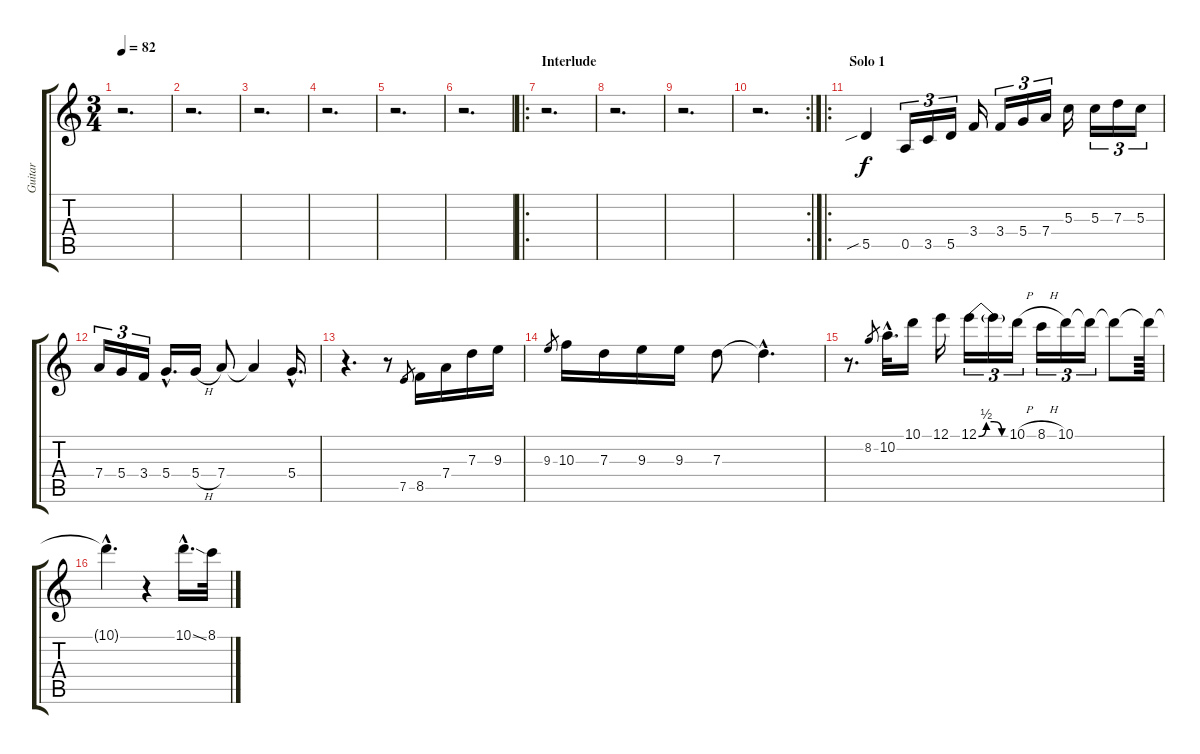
\track ("Guitar" "Guitar") {instrument overdrivenguitar}
\staff {score tabs}
\tuning (E4 B3 G3 D3 A2 E2) {hide}
\ts (3 4)
\tempo 82
\clef g2
\ks c
r.2{d dy f} |
r.2{d} |
r.2{d} |
r.2{d} |
r.2{d} |
r.2{d} |
\ro
\section ("" "Interlude")
r.2{d} |
r.2{d} |
r.2{d} |
\rc 2
r.2{d} |
\ro
\section ("" "Solo 1")
5.5{sib}.4 0.5.16{tu (3 2)} 3.5.16{tu (3 2)} 5.5.16{tu (3 2)} 3.4.16 3.4.16{tu (3 2)} 5.4.16{tu (3 2)} 7.4.16{tu (3 2)} 5.3.16 5.3.16{tu (3 2)} 7.3.16{tu (3 2)} 5.3.16{tu (3 2)} |
7.4.16{tu (3 2)} 5.4.16{tu (3 2)} 3.4.16{tu (3 2)} 5.4{hac}.16{d} 5.4{h}.16 7.4.8 7.4{t}.4 5.4{hac}.16{d} |
r.4{d} r.8 7.5.8{gr} 8.5.16 7.4.16 7.3.16 9.3.16 |
9.3.8{gr} 10.3.16 7.3.16 9.3.16 9.3.16 7.3.8 7.3{hac t}.4{d} |
r.8{d} 8.2.8{gr} 10.2{hac}.32{d} 10.1.16 12.1.16 12.1{be (custom 0 0 15 2 30 2 45 0 60 0)}.16{tu (3 2)} 12.1{t}.16{tu (3 2)} 10.1{h}.16{tu (3 2)} 8.1{h}.16{tu (3 2)} 10.1.16{tu (3 2)} 10.1{t}.16{tu (3 2)} 10.1{t}.8 10.1{t}.64 |
10.1{hac t}.4{d} r.4 10.1{ss hac}.16{d} 8.1.32
